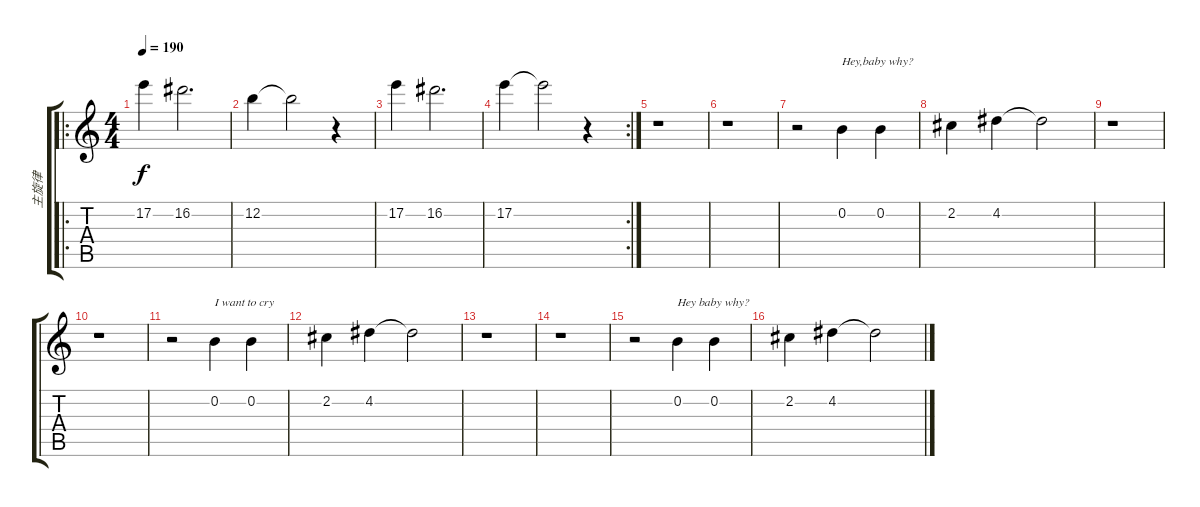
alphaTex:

\track ("主旋律" "主旋律") {instrument distortionguitar}
\staff {score tabs}
\tuning (E4 B3 G3 D3 A2 E2) {hide}
\ro
\ts (4 4)
\tempo 190
\clef g2
\ks c
17.2.4{dy f} 16.2.2{d} |
12.2.4 12.2{t}.2 r.4 |
17.2.4 16.2.2{d} |
\rc 2
17.2.4 17.2{t}.2 r.4 |
r.1 |
r.1 |
r.2 0.2.4{txt "Hey,baby why?"} 0.2.4 |
2.2.4 4.2.4 4.2{t}.2 |
r.1 |
r.1 |
r.2 0.2.4{txt "I want to cry"} 0.2.4 |
2.2.4 4.2.4 4.2{t}.2 |
r.1 |
r.1 |
r.2 0.2.4{txt "Hey baby why?"} 0.2.4 |
2.2.4 4.2.4 4.2{t}.2
